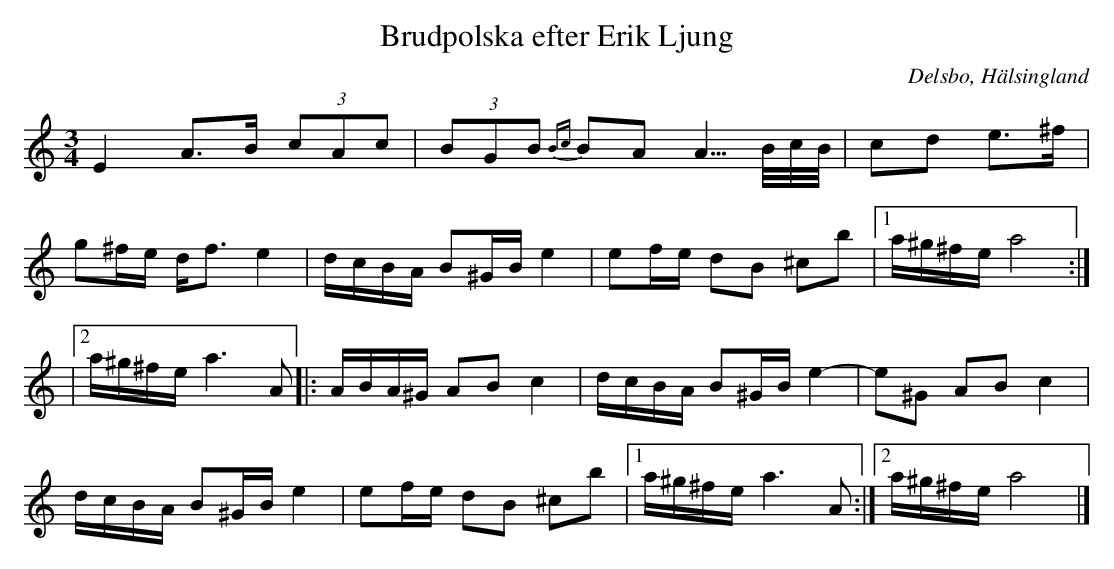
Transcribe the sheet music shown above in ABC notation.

X:1
T: Brudpolska efter Erik Ljung
O: Delsbo, Hälsingland
M: 3/4
L: 1/8
K: Am
E2 A>B (3cAc| (3BGB {Bc}BA A5/4B//c//B//|cd e>^f|
g^f/e/ d<f e2 | d/c/B/A/ B^G/B/ e2 | ef/e/ dB ^cb |1 a/^g/^f/e/ a4 :|
|2 a/^g/^f/e/ a3 A |: A/B/A/^G/ AB c2 | d/c/B/A/ B^G/B/ e2- | e^G AB c2 |
d/c/B/A/ B^G/B/ e2 | ef/e/ dB ^cb |1 a/^g/^f/e/ a3 A :|2 a/^g/^f/e/ a4 |]
